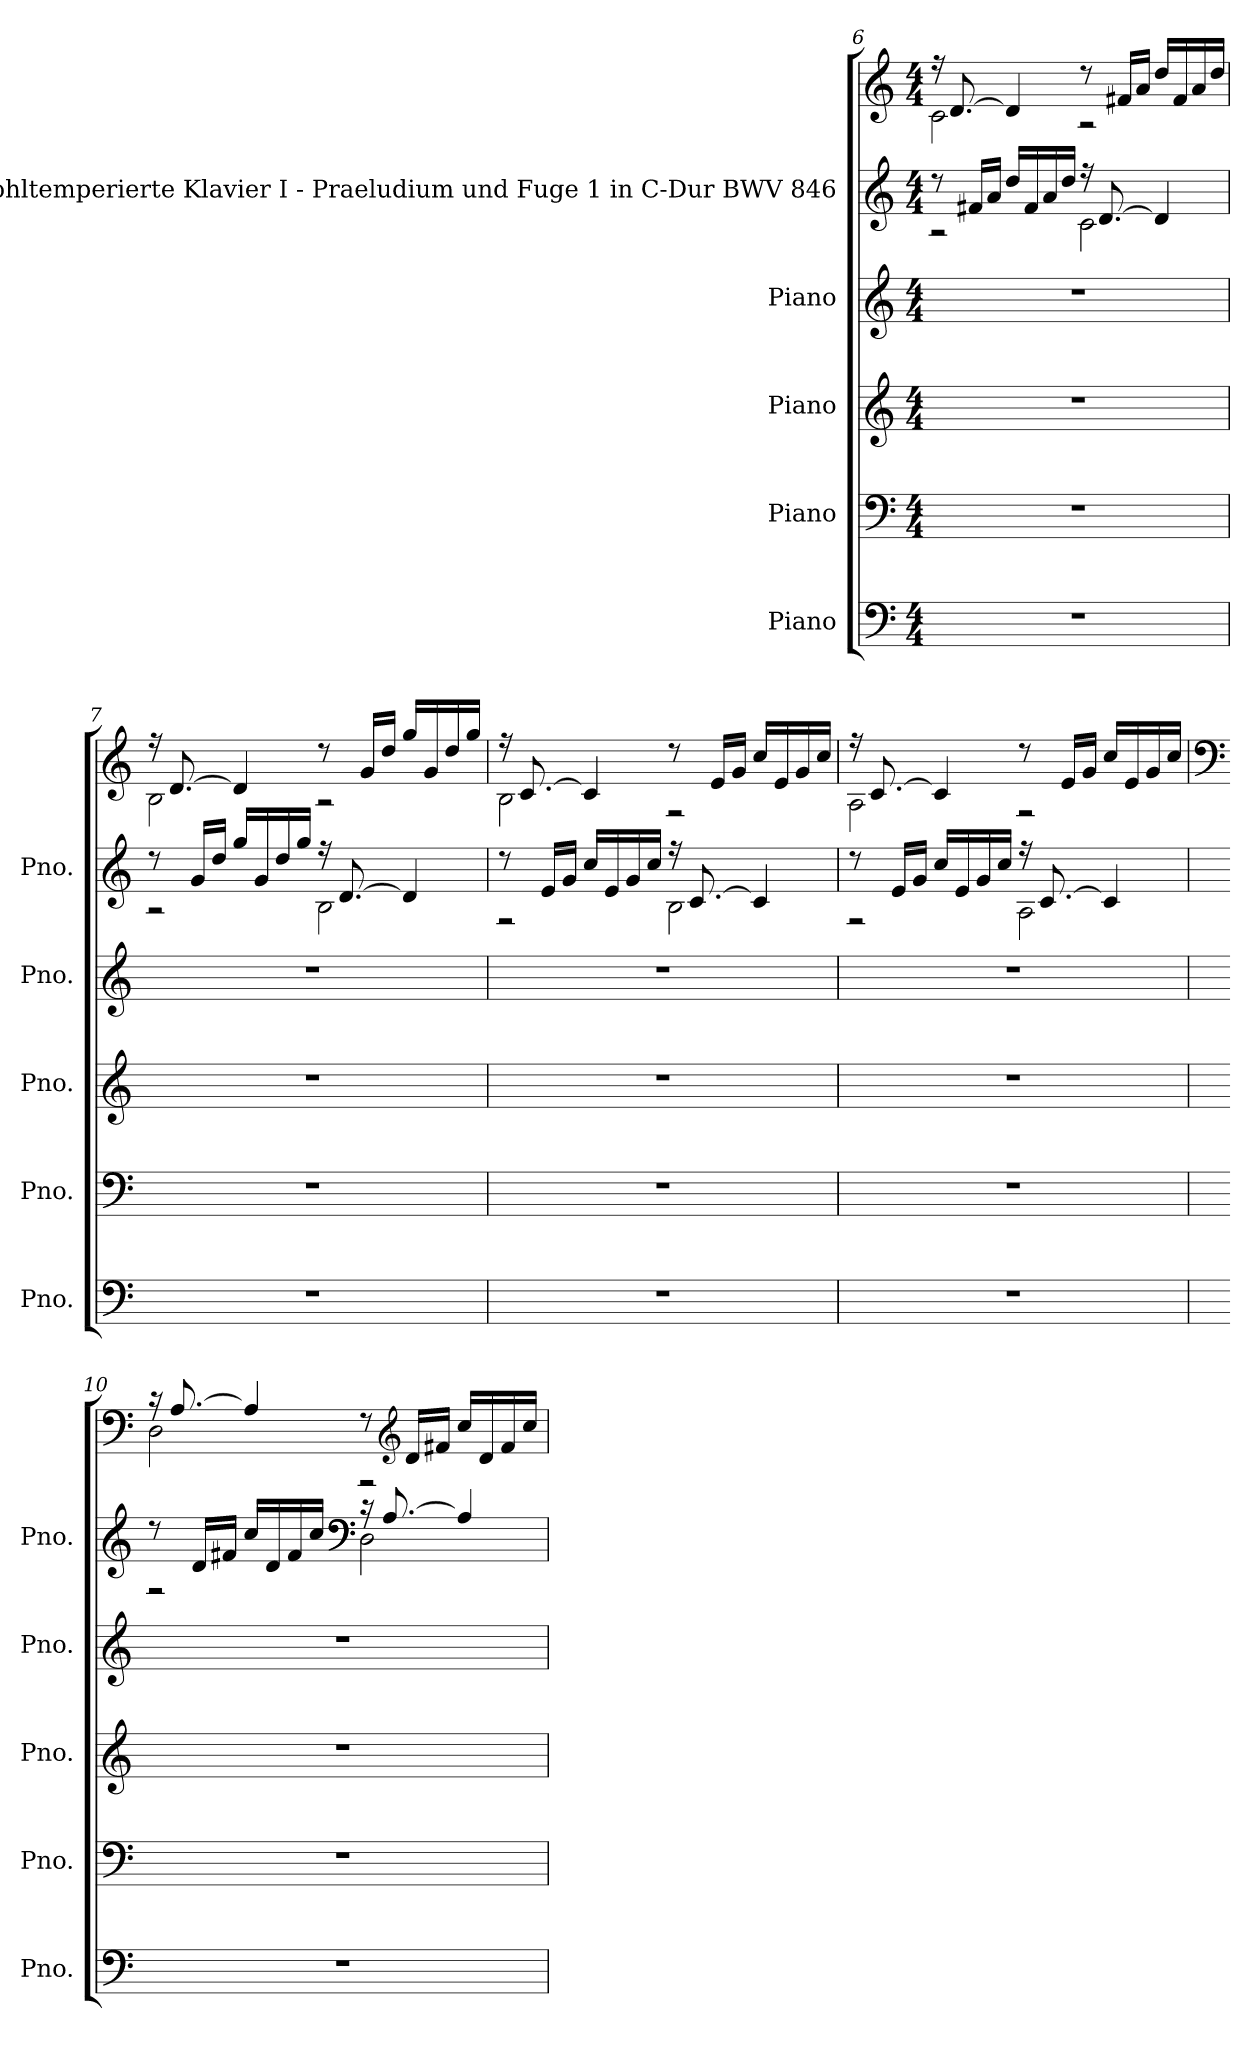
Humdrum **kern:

**kern	**kern	**kern	**kern	**kern	**kern
*part5	*part4	*part3	*part2	*part1	*part1
*staff6	*staff5	*staff4	*staff3	*staff2	*staff1
*I"Piano	*I"Piano	*I"Piano	*I"Piano	*I"Piano, Das wohltemperierte Klavier I - Praeludium und Fuge 1 in C-Dur BWV 846	*
*I'Pno.	*I'Pno.	*I'Pno.	*I'Pno.	*I'Pno.	*
*clefF4	*clefF4	*clefG2	*clefG2	*clefG2	*clefG2
*k[]	*k[]	*k[]	*k[]	*k[]	*k[]
*M4/4	*M4/4	*M4/4	*M4/4	*M4/4	*M4/4
*MM76	*MM76	*MM76	*MM76	*MM76	*MM76
=6	=6	=6	=6	=6	=6
*	*	*	*	*^	*^
1r	1r	1r	1r	8r	2r	16r	2c\
.	.	.	.	.	.	[8.d/	.
.	.	.	.	16f#X/LL	.	.	.
.	.	.	.	16a/JJ	.	.	.
*	*	*	*	*	*	*MM79	*
.	.	.	.	16dd/LL	.	4d/]	.
*	*	*	*	*	*	*MM77	*
.	.	.	.	16f#/	.	.	.
.	.	.	.	16a/	.	.	.
.	.	.	.	16dd/JJ	.	.	.
*	*	*	*	*	*	*MM75	*
.	.	.	.	16r	2c\	8r	2r
.	.	.	.	[8.d/	.	.	.
.	.	.	.	.	.	16f#X/LL	.
.	.	.	.	.	.	16a/JJ	.
*	*	*	*	*	*	*MM77	*
.	.	.	.	4d/]	.	16dd/LL	.
.	.	.	.	.	.	16f#/	.
.	.	.	.	.	.	16a/	.
*	*	*	*	*	*	*MM73	*
.	.	.	.	.	.	16dd/JJ	.
=7	=7	=7	=7	=7	=7	=7	=7
*	*	*	*	*	*	*MM75	*
1r	1r	1r	1r	8r	2r	16r	2B\
.	.	.	.	.	.	[8.d/	.
.	.	.	.	16g/LL	.	.	.
*	*	*	*	*	*	*MM77	*
.	.	.	.	16dd/JJ	.	.	.
*	*	*	*	*	*	*MM78	*
.	.	.	.	16gg/LL	.	4d/]	.
*	*	*	*	*	*	*MM77	*
.	.	.	.	16g/	.	.	.
.	.	.	.	16dd/	.	.	.
*	*	*	*	*	*	*MM74	*
.	.	.	.	16gg/JJ	.	.	.
*	*	*	*	*	*	*MM75	*
.	.	.	.	16r	2B\	8r	2r
.	.	.	.	[8.d/	.	.	.
.	.	.	.	.	.	16g/LL	.
*	*	*	*	*	*	*MM77	*
.	.	.	.	.	.	16dd/JJ	.
.	.	.	.	4d/]	.	16gg/LL	.
.	.	.	.	.	.	16g/	.
.	.	.	.	.	.	16dd/	.
*	*	*	*	*	*	*MM73	*
.	.	.	.	.	.	16gg/JJ	.
!!LO:LB:g=z	!!
=8	=8	=8	=8	=8	=8	=8	=8
*	*	*	*	*	*	*MM75	*
1r	1r	1r	1r	8r	2r	16r	2B\
.	.	.	.	.	.	[8.c/	.
.	.	.	.	16e/LL	.	.	.
.	.	.	.	16g/JJ	.	.	.
*	*	*	*	*	*	*MM77	*
.	.	.	.	16cc/LL	.	4c/]	.
.	.	.	.	16e/	.	.	.
.	.	.	.	16g/	.	.	.
*	*	*	*	*	*	*MM74	*
.	.	.	.	16cc/JJ	.	.	.
*	*	*	*	*	*	*MM76	*
.	.	.	.	16r	2B\	8r	2r
.	.	.	.	[8.c/	.	.	.
.	.	.	.	.	.	16e/LL	.
.	.	.	.	.	.	16g/JJ	.
*	*	*	*	*	*	*MM77	*
.	.	.	.	4c/]	.	16cc/LL	.
.	.	.	.	.	.	16e/	.
.	.	.	.	.	.	16g/	.
*	*	*	*	*	*	*MM73	*
.	.	.	.	.	.	16cc/JJ	.
=9	=9	=9	=9	=9	=9	=9	=9
*	*	*	*	*	*	*MM76	*
1r	1r	1r	1r	8r	2r	16r	2A\
.	.	.	.	.	.	[8.c/	.
.	.	.	.	16e/LL	.	.	.
.	.	.	.	16g/JJ	.	.	.
.	.	.	.	16cc/LL	.	4c/]	.
*	*	*	*	*	*	*MM74	*
.	.	.	.	16e/	.	.	.
.	.	.	.	16g/	.	.	.
.	.	.	.	16cc/JJ	.	.	.
*	*	*	*	*	*	*MM75	*
.	.	.	.	16r	2A\	8r	2r
.	.	.	.	[8.c/	.	.	.
.	.	.	.	.	.	16e/LL	.
.	.	.	.	.	.	16g/JJ	.
.	.	.	.	4c/]	.	16cc/LL	.
*	*	*	*	*	*	*MM73	*
.	.	.	.	.	.	16e/	.
.	.	.	.	.	.	16g/	.
*	*	*	*	*	*	*MM69	*
.	.	.	.	.	.	16cc/JJ	.
=10	=10	=10	=10	=10	=10	=10	=10
*	*	*	*	*	*	*clefF4	*
*	*	*	*	*	*	*MM73	*
1r	1r	1r	1r	8r	2r	16r	2D\
.	.	.	.	.	.	[8.A/	.
.	.	.	.	16d/LL	.	.	.
*	*	*	*	*	*	*MM75	*
.	.	.	.	16f#X/JJ	.	.	.
.	.	.	.	16cc/LL	.	4A/]	.
.	.	.	.	16d/	.	.	.
.	.	.	.	16f#/	.	.	.
.	.	.	.	16cc/JJ	.	.	.
*	*	*	*	*clefF4	*	*	*
*	*	*	*	*	*	*MM73	*
.	.	.	.	16r	2D\	8r	2r
.	.	.	.	[8.A/	.	.	.
*	*	*	*	*	*	*clefG2	*
.	.	.	.	.	.	16d/LL	.
*	*	*	*	*	*	*MM75	*
.	.	.	.	.	.	16f#X/JJ	.
.	.	.	.	4A/]	.	16cc/LL	.
.	.	.	.	.	.	16d/	.
.	.	.	.	.	.	16f#/	.
*	*	*	*	*	*	*MM73	*
.	.	.	.	.	.	16cc/JJ	.
*	*	*	*	*v	*v	*	*
*	*	*	*	*	*v	*v
=	=	=	=	=	=
*-	*-	*-	*-	*-	*-
